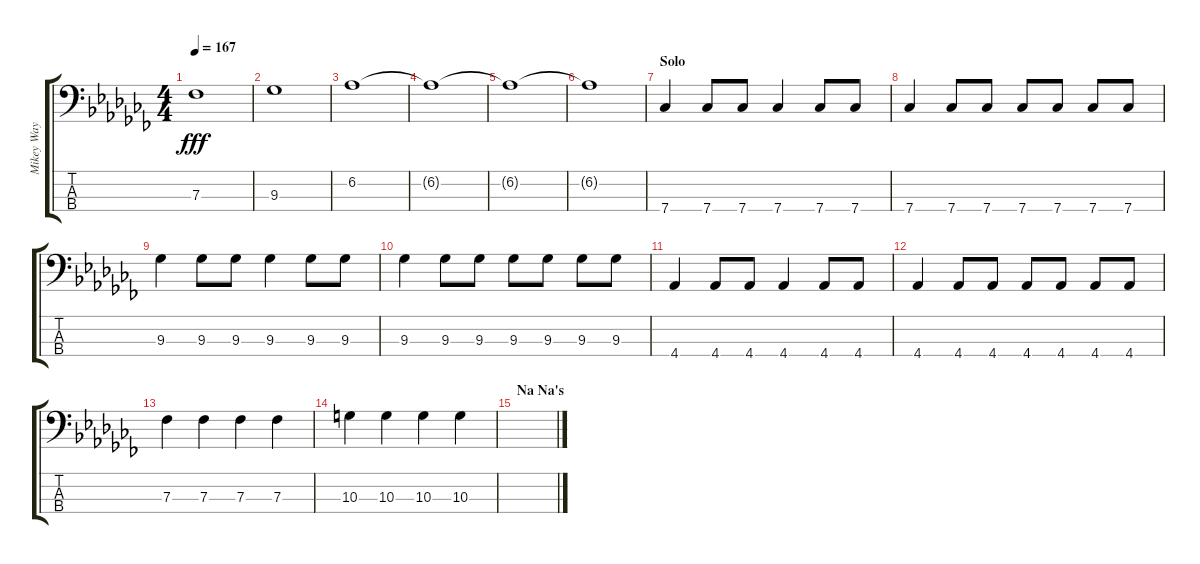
\track ("Mikey Way" "Mikey Way") {instrument electricbassfinger}
\staff {score tabs}
\tuning (G2 D2 A1 E1) {hide}
\ts (4 4)
\tempo 167
\clef f4
\ks abminor
7.3.1{dy fff} |
9.3.1 |
6.2.1 |
6.2{t}.1 |
6.2{t}.1 |
6.2{t}.1 |
\section ("" "Solo")
7.4.4 7.4.8 7.4.8 7.4.4 7.4.8 7.4.8 |
7.4.4 7.4.8 7.4.8 7.4.8 7.4.8 7.4.8 7.4.8 |
9.3.4 9.3.8 9.3.8 9.3.4 9.3.8 9.3.8 |
9.3.4 9.3.8 9.3.8 9.3.8 9.3.8 9.3.8 9.3.8 |
4.4.4 4.4.8 4.4.8 4.4.4 4.4.8 4.4.8 |
4.4.4 4.4.8 4.4.8 4.4.8 4.4.8 4.4.8 4.4.8 |
7.3.4 7.3.4 7.3.4 7.3.4 |
10.3.4 10.3.4 10.3.4 10.3.4 |
\section ("" "Na Na's")
